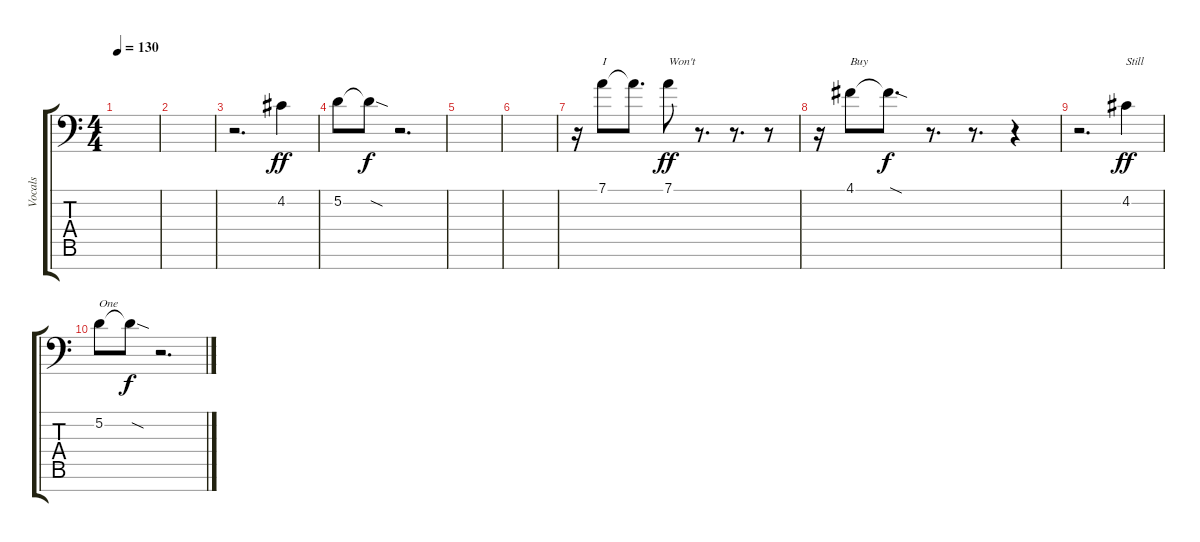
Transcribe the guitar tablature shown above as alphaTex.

\track ("Vocals" "Vocals") {instrument bassoon}
\staff {score tabs}
\tuning (D4 A3 E3 D3 A2 E2 A1) {hide}
\ts (4 4)
\tempo 130
\clef f4
\ks c
|
|
r.2{d} 4.2.4{dy ff} |
5.2.8 5.2{sod t}.8{dy f} r.2{d} |
|
|
r.16 7.1.8{txt "I"} 7.1{t}.8{d} 7.1.8{txt "Won't" dy ff} r.8{d} r.8{d} r.8 |
r.16 4.1.8{txt "Buy"} 4.1{sod t}.8{d dy f} r.8{d} r.8{d} r.4 |
r.2{d} 4.2.4{txt "Still" dy ff} |
5.2.8{txt "One"} 5.2{sod t}.8{dy f} r.2{d}
